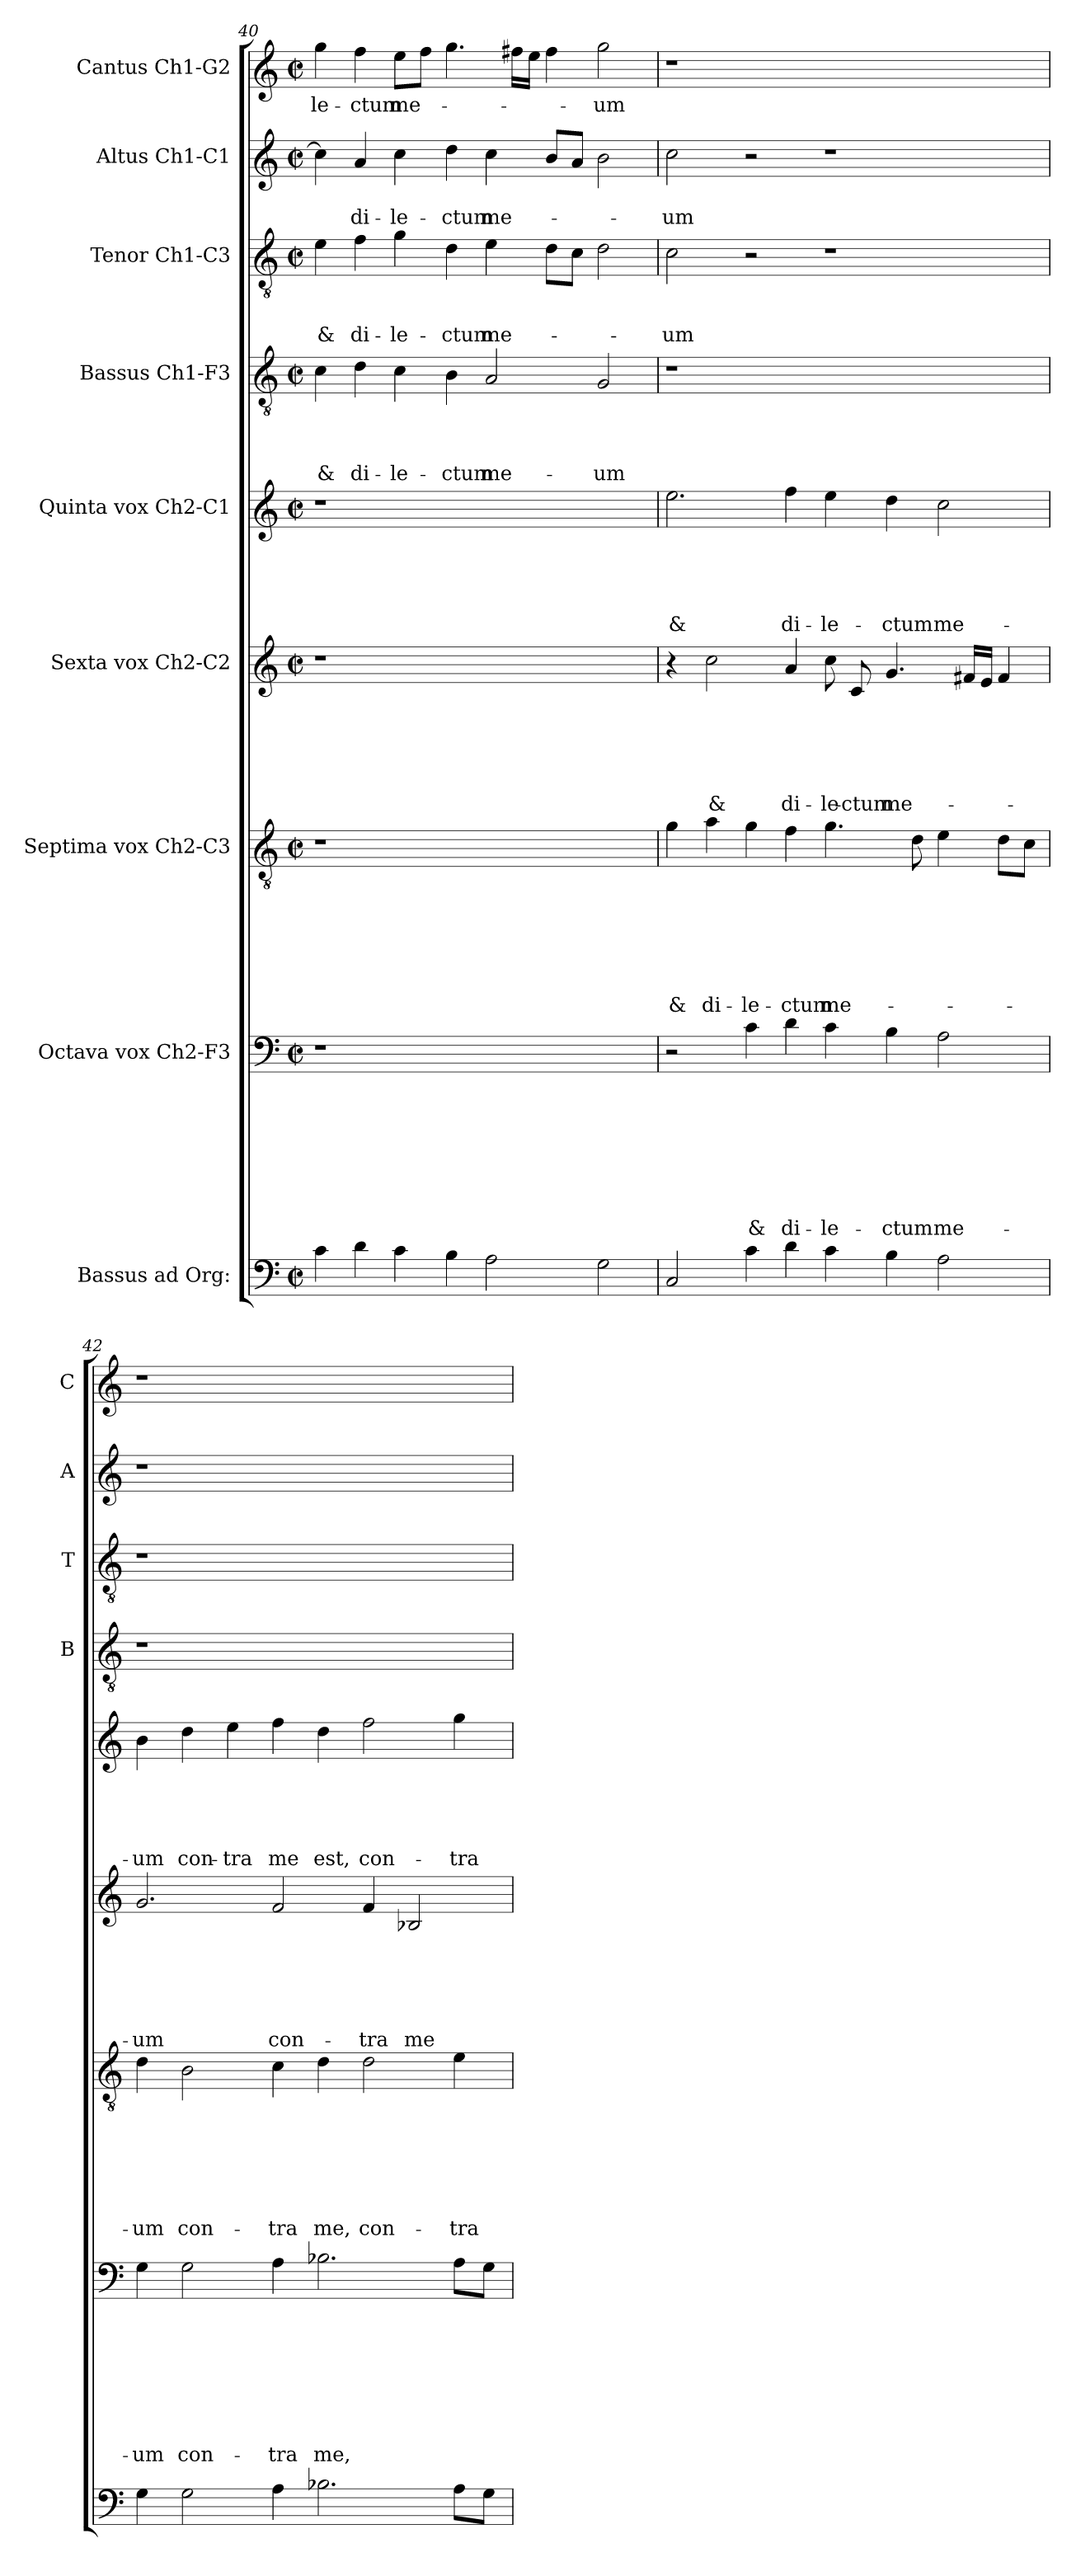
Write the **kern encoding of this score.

**kern	**kern	**text	**text	**text	**text	**text	**text	**text	**text	**kern	**text	**text	**text	**text	**text	**text	**text	**kern	**text	**text	**text	**text	**text	**text	**kern	**text	**text	**text	**text	**text	**kern	**text	**text	**text	**text	**kern	**text	**text	**text	**kern	**text	**text	**kern	**text
*part9	*part8	*part8	*part8	*part8	*part8	*part8	*part8	*part8	*part8	*part7	*part7	*part7	*part7	*part7	*part7	*part7	*part7	*part6	*part6	*part6	*part6	*part6	*part6	*part6	*part5	*part5	*part5	*part5	*part5	*part5	*part4	*part4	*part4	*part4	*part4	*part3	*part3	*part3	*part3	*part2	*part2	*part2	*part1	*part1
*staff9	*staff8	*staff8	*staff8	*staff8	*staff8	*staff8	*staff8	*staff8	*staff8	*staff7	*staff7	*staff7	*staff7	*staff7	*staff7	*staff7	*staff7	*staff6	*staff6	*staff6	*staff6	*staff6	*staff6	*staff6	*staff5	*staff5	*staff5	*staff5	*staff5	*staff5	*staff4	*staff4	*staff4	*staff4	*staff4	*staff3	*staff3	*staff3	*staff3	*staff2	*staff2	*staff2	*staff1	*staff1
*I"Bassus ad Org:	*I"Octava vox Ch2-F3	*	*	*	*	*	*	*	*	*I"Septima vox Ch2-C3	*	*	*	*	*	*	*	*I"Sexta vox Ch2-C2	*	*	*	*	*	*	*I"Quinta vox Ch2-C1	*	*	*	*	*	*I"Bassus Ch1-F3	*	*	*	*	*I"Tenor Ch1-C3	*	*	*	*I"Altus Ch1-C1	*	*	*I"Cantus Ch1-G2	*
*	*	*	*	*	*	*	*	*	*	*	*	*	*	*	*	*	*	*	*	*	*	*	*	*	*	*	*	*	*	*	*I'B	*	*	*	*	*I'T	*	*	*	*I'A	*	*	*I'C	*
*clefF4	*clefF4	*	*	*	*	*	*	*	*	*clefGv2	*	*	*	*	*	*	*	*clefG2	*	*	*	*	*	*	*clefG2	*	*	*	*	*	*clefGv2	*	*	*	*	*clefGv2	*	*	*	*clefG2	*	*	*clefG2	*
*k[]	*k[]	*	*	*	*	*	*	*	*	*k[]	*	*	*	*	*	*	*	*k[]	*	*	*	*	*	*	*k[]	*	*	*	*	*	*k[]	*	*	*	*	*k[]	*	*	*	*k[]	*	*	*k[]	*
*C:	*C:	*	*	*	*	*	*	*	*	*C:	*	*	*	*	*	*	*	*C:	*	*	*	*	*	*	*C:	*	*	*	*	*	*C:	*	*	*	*	*C:	*	*	*	*C:	*	*	*C:	*
*M2/2	*M2/2	*	*	*	*	*	*	*	*	*M2/2	*	*	*	*	*	*	*	*M2/2	*	*	*	*	*	*	*M2/2	*	*	*	*	*	*M2/2	*	*	*	*	*M2/2	*	*	*	*M2/2	*	*	*M2/2	*
*met(c|)	*met(c|)	*	*	*	*	*	*	*	*	*met(c|)	*	*	*	*	*	*	*	*met(c|)	*	*	*	*	*	*	*met(c|)	*	*	*	*	*	*met(c|)	*	*	*	*	*met(c|)	*	*	*	*met(c|)	*	*	*met(c|)	*
=40	=40	=40	=40	=40	=40	=40	=40	=40	=40	=40	=40	=40	=40	=40	=40	=40	=40	=40	=40	=40	=40	=40	=40	=40	=40	=40	=40	=40	=40	=40	=40	=40	=40	=40	=40	=40	=40	=40	=40	=40	=40	=40	=40	=40
!	!	!	!	!	!	!	!	!	!	!	!	!	!	!	!	!	!	!	!	!	!	!	!	!	!	!	!	!	!	!	!	!	!	!	!LO:LY:b	!	!	!	!LO:LY:b	!	!	!	!	!LO:LY:b
4c\	1r	.	.	.	.	.	.	.	.	1r	.	.	.	.	.	.	.	1r	.	.	.	.	.	.	1r	.	.	.	.	.	4c\	.	.	.	&	4e\	.	.	&	4cc\]	.	.	4gg\	-le-
!	!	!	!	!	!	!	!	!	!	!	!	!	!	!	!	!	!	!	!	!	!	!	!	!	!	!	!	!	!	!	!	!	!	!	!LO:LY:b	!	!	!	!LO:LY:b	!	!	!LO:LY:b	!	!LO:LY:b
4d\	.	.	.	.	.	.	.	.	.	.	.	.	.	.	.	.	.	.	.	.	.	.	.	.	.	.	.	.	.	.	4d\	.	.	.	di-	4f\	.	.	di-	4a/	.	di-	4ff\	-ctum
!	!	!	!	!	!	!	!	!	!	!	!	!	!	!	!	!	!	!	!	!	!	!	!	!	!	!	!	!	!	!	!	!	!	!	!LO:LY:b	!	!	!	!LO:LY:b	!	!	!LO:LY:b	!	!LO:LY:b
4c\	.	.	.	.	.	.	.	.	.	.	.	.	.	.	.	.	.	.	.	.	.	.	.	.	.	.	.	.	.	.	4c\	.	.	.	-le-	4g\	.	.	-le-	4cc\	.	-le-	8ee\L	me-
.	.	.	.	.	.	.	.	.	.	.	.	.	.	.	.	.	.	.	.	.	.	.	.	.	.	.	.	.	.	.	.	.	.	.	.	.	.	.	.	.	.	.	8ff\J	.
!	!	!	!	!	!	!	!	!	!	!	!	!	!	!	!	!	!	!	!	!	!	!	!	!	!	!	!	!	!	!	!	!	!	!	!LO:LY:b	!	!	!	!LO:LY:b	!	!	!LO:LY:b	!	!
4B\	.	.	.	.	.	.	.	.	.	.	.	.	.	.	.	.	.	.	.	.	.	.	.	.	.	.	.	.	.	.	4B\	.	.	.	-ctum	4d\	.	.	-ctum	4dd\	.	-ctum	4.gg\	.
!	!	!	!	!	!	!	!	!	!	!	!	!	!	!	!	!	!	!	!	!	!	!	!	!	!	!	!	!	!	!	!	!	!	!	!LO:LY:b	!	!	!	!LO:LY:b	!	!	!LO:LY:b	!	!
2A\	1ryy	.	.	.	.	.	.	.	.	1ryy	.	.	.	.	.	.	.	1ryy	.	.	.	.	.	.	1ryy	.	.	.	.	.	2A/	.	.	.	me-	4e\	.	.	me-	4cc\	.	me-	.	.
.	.	.	.	.	.	.	.	.	.	.	.	.	.	.	.	.	.	.	.	.	.	.	.	.	.	.	.	.	.	.	.	.	.	.	.	.	.	.	.	.	.	.	16ff#X\LL	.
.	.	.	.	.	.	.	.	.	.	.	.	.	.	.	.	.	.	.	.	.	.	.	.	.	.	.	.	.	.	.	.	.	.	.	.	.	.	.	.	.	.	.	16ee\JJ	.
.	.	.	.	.	.	.	.	.	.	.	.	.	.	.	.	.	.	.	.	.	.	.	.	.	.	.	.	.	.	.	.	.	.	.	.	8d\L	.	.	.	8b/L	.	.	4ff#\	.
.	.	.	.	.	.	.	.	.	.	.	.	.	.	.	.	.	.	.	.	.	.	.	.	.	.	.	.	.	.	.	.	.	.	.	.	8c\J	.	.	.	8a/J	.	.	.	.
!	!	!	!	!	!	!	!	!	!	!	!	!	!	!	!	!	!	!	!	!	!	!	!	!	!	!	!	!	!	!	!	!	!	!	!LO:LY:b	!	!	!	!	!	!	!	!	!LO:LY:b
2G\	.	.	.	.	.	.	.	.	.	.	.	.	.	.	.	.	.	.	.	.	.	.	.	.	.	.	.	.	.	.	2G/	.	.	.	-um	2d\	.	.	.	2b\	.	.	2gg\	-um
=41	=41	=41	=41	=41	=41	=41	=41	=41	=41	=41	=41	=41	=41	=41	=41	=41	=41	=41	=41	=41	=41	=41	=41	=41	=41	=41	=41	=41	=41	=41	=41	=41	=41	=41	=41	=41	=41	=41	=41	=41	=41	=41	=41	=41
!	!	!	!	!	!	!	!	!	!	!	!	!	!	!	!	!	!LO:LY:b	!	!	!	!	!	!	!	!	!	!	!	!	!LO:LY:b	!	!	!	!	!	!	!	!	!LO:LY:b	!	!	!LO:LY:b	!	!
2C/	2r	.	.	.	.	.	.	.	.	4g\	.	.	.	.	.	.	&	4r	.	.	.	.	.	.	2.ee\	.	.	.	.	&	1r	.	.	.	.	2c\	.	.	-um	2cc\	.	-um	1r	.
!	!	!	!	!	!	!	!	!	!	!	!	!	!	!	!	!	!LO:LY:b	!	!	!	!	!	!	!LO:LY:b	!	!	!	!	!	!	!	!	!	!	!	!	!	!	!	!	!	!	!	!
.	.	.	.	.	.	.	.	.	.	4a\	.	.	.	.	.	.	di-	2cc\	.	.	.	.	.	&	.	.	.	.	.	.	.	.	.	.	.	.	.	.	.	.	.	.	.	.
!	!	!	!	!	!	!	!	!	!LO:LY:b	!	!	!	!	!	!	!	!LO:LY:b	!	!	!	!	!	!	!	!	!	!	!	!	!	!	!	!	!	!	!	!	!	!	!	!	!	!	!
4c\	4c\	.	.	.	.	.	.	.	&	4g\	.	.	.	.	.	.	-le-	.	.	.	.	.	.	.	.	.	.	.	.	.	.	.	.	.	.	2r	.	.	.	2r	.	.	.	.
!	!	!	!	!	!	!	!	!	!LO:LY:b	!	!	!	!	!	!	!	!LO:LY:b	!	!	!	!	!	!	!LO:LY:b	!	!	!	!	!	!LO:LY:b	!	!	!	!	!	!	!	!	!	!	!	!	!	!
4d\	4d\	.	.	.	.	.	.	.	di-	4f\	.	.	.	.	.	.	-ctum	4a/	.	.	.	.	.	di-	4ff\	.	.	.	.	di-	.	.	.	.	.	.	.	.	.	.	.	.	.	.
!	!	!	!	!	!	!	!	!	!LO:LY:b	!	!	!	!	!	!	!	!LO:LY:b	!	!	!	!	!	!	!LO:LY:b	!	!	!	!	!	!LO:LY:b	!	!	!	!	!	!	!	!	!	!	!	!	!	!
4c\	4c\	.	.	.	.	.	.	.	-le-	4.g\	.	.	.	.	.	.	me-	8cc\	.	.	.	.	.	-le-	4ee\	.	.	.	.	-le-	1ryy	.	.	.	.	1r	.	.	.	1r	.	.	1ryy	.
!	!	!	!	!	!	!	!	!	!	!	!	!	!	!	!	!	!	!	!	!	!	!	!	!LO:LY:b	!	!	!	!	!	!	!	!	!	!	!	!	!	!	!	!	!	!	!	!
.	.	.	.	.	.	.	.	.	.	.	.	.	.	.	.	.	.	8c/	.	.	.	.	.	-ctum	.	.	.	.	.	.	.	.	.	.	.	.	.	.	.	.	.	.	.	.
!	!	!	!	!	!	!	!	!	!LO:LY:b	!	!	!	!	!	!	!	!	!	!	!	!	!	!	!LO:LY:b	!	!	!	!	!	!LO:LY:b	!	!	!	!	!	!	!	!	!	!	!	!	!	!
4B\	4B\	.	.	.	.	.	.	.	-ctum	.	.	.	.	.	.	.	.	4.g/	.	.	.	.	.	me-	4dd\	.	.	.	.	-ctum	.	.	.	.	.	.	.	.	.	.	.	.	.	.
.	.	.	.	.	.	.	.	.	.	8d\	.	.	.	.	.	.	.	.	.	.	.	.	.	.	.	.	.	.	.	.	.	.	.	.	.	.	.	.	.	.	.	.	.	.
!	!	!	!	!	!	!	!	!	!LO:LY:b	!	!	!	!	!	!	!	!	!	!	!	!	!	!	!	!	!	!	!	!	!LO:LY:b	!	!	!	!	!	!	!	!	!	!	!	!	!	!
2A\	2A\	.	.	.	.	.	.	.	me-	4e\	.	.	.	.	.	.	.	.	.	.	.	.	.	.	2cc\	.	.	.	.	me-	.	.	.	.	.	.	.	.	.	.	.	.	.	.
.	.	.	.	.	.	.	.	.	.	.	.	.	.	.	.	.	.	16f#X/LL	.	.	.	.	.	.	.	.	.	.	.	.	.	.	.	.	.	.	.	.	.	.	.	.	.	.
.	.	.	.	.	.	.	.	.	.	.	.	.	.	.	.	.	.	16e/JJ	.	.	.	.	.	.	.	.	.	.	.	.	.	.	.	.	.	.	.	.	.	.	.	.	.	.
.	.	.	.	.	.	.	.	.	.	8d\L	.	.	.	.	.	.	.	4f#/	.	.	.	.	.	.	.	.	.	.	.	.	.	.	.	.	.	.	.	.	.	.	.	.	.	.
.	.	.	.	.	.	.	.	.	.	8c\J	.	.	.	.	.	.	.	.	.	.	.	.	.	.	.	.	.	.	.	.	.	.	.	.	.	.	.	.	.	.	.	.	.	.
!!LO:PB:g=z
=42	=42	=42	=42	=42	=42	=42	=42	=42	=42	=42	=42	=42	=42	=42	=42	=42	=42	=42	=42	=42	=42	=42	=42	=42	=42	=42	=42	=42	=42	=42	=42	=42	=42	=42	=42	=42	=42	=42	=42	=42	=42	=42	=42	=42
!	!	!	!	!	!	!	!	!	!LO:LY:b	!	!	!	!	!	!	!	!LO:LY:b	!	!	!	!	!	!	!LO:LY:b	!	!	!	!	!	!LO:LY:b	!	!	!	!	!	!	!	!	!	!	!	!	!	!
4G\	4G\	.	.	.	.	.	.	.	-um	4d\	.	.	.	.	.	.	-um	2.g/	.	.	.	.	.	-um	4b\	.	.	.	.	-um	1r	.	.	.	.	1r	.	.	.	1r	.	.	1r	.
!	!	!	!	!	!	!	!	!	!LO:LY:b	!	!	!	!	!	!	!	!LO:LY:b	!	!	!	!	!	!	!	!	!	!	!	!	!LO:LY:b	!	!	!	!	!	!	!	!	!	!	!	!	!	!
2G\	2G\	.	.	.	.	.	.	.	con-	2B\	.	.	.	.	.	.	con-	.	.	.	.	.	.	.	4dd\	.	.	.	.	con-	.	.	.	.	.	.	.	.	.	.	.	.	.	.
!	!	!	!	!	!	!	!	!	!	!	!	!	!	!	!	!	!	!	!	!	!	!	!	!	!	!	!	!	!	!LO:LY:b	!	!	!	!	!	!	!	!	!	!	!	!	!	!
.	.	.	.	.	.	.	.	.	.	.	.	.	.	.	.	.	.	.	.	.	.	.	.	.	4ee\	.	.	.	.	-tra	.	.	.	.	.	.	.	.	.	.	.	.	.	.
!	!	!	!	!	!	!	!	!	!LO:LY:b	!	!	!	!	!	!	!	!LO:LY:b	!	!	!	!	!	!	!LO:LY:b	!	!	!	!	!	!LO:LY:b	!	!	!	!	!	!	!	!	!	!	!	!	!	!
4A\	4A\	.	.	.	.	.	.	.	-tra	4c\	.	.	.	.	.	.	-tra	2f/	.	.	.	.	.	con-	4ff\	.	.	.	.	me	.	.	.	.	.	.	.	.	.	.	.	.	.	.
!	!	!	!	!	!	!	!	!	!LO:LY:b	!	!	!	!	!	!	!	!LO:LY:b	!	!	!	!	!	!	!	!	!	!	!	!	!LO:LY:b	!	!	!	!	!	!	!	!	!	!	!	!	!	!
2.B-X\	2.B-X\	.	.	.	.	.	.	.	me,	4d\	.	.	.	.	.	.	me,	.	.	.	.	.	.	.	4dd\	.	.	.	.	est,	1ryy	.	.	.	.	1ryy	.	.	.	1ryy	.	.	1ryy	.
!	!	!	!	!	!	!	!	!	!	!	!	!	!	!	!	!	!LO:LY:b	!	!	!	!	!	!	!LO:LY:b	!	!	!	!	!	!LO:LY:b	!	!	!	!	!	!	!	!	!	!	!	!	!	!
.	.	.	.	.	.	.	.	.	.	2d\	.	.	.	.	.	.	con-	4f/	.	.	.	.	.	-tra	2ff\	.	.	.	.	con-	.	.	.	.	.	.	.	.	.	.	.	.	.	.
!	!	!	!	!	!	!	!	!	!	!	!	!	!	!	!	!	!	!	!	!	!	!	!	!LO:LY:b	!	!	!	!	!	!	!	!	!	!	!	!	!	!	!	!	!	!	!	!
.	.	.	.	.	.	.	.	.	.	.	.	.	.	.	.	.	.	2B-X/	.	.	.	.	.	me	.	.	.	.	.	.	.	.	.	.	.	.	.	.	.	.	.	.	.	.
!	!	!	!	!	!	!	!	!	!	!	!	!	!	!	!	!	!LO:LY:b	!	!	!	!	!	!	!	!	!	!	!	!	!LO:LY:b	!	!	!	!	!	!	!	!	!	!	!	!	!	!
8A\L	8A\L	.	.	.	.	.	.	.	.	4e\	.	.	.	.	.	.	-tra	.	.	.	.	.	.	.	4gg\	.	.	.	.	-tra	.	.	.	.	.	.	.	.	.	.	.	.	.	.
8G\J	8G\J	.	.	.	.	.	.	.	.	.	.	.	.	.	.	.	.	.	.	.	.	.	.	.	.	.	.	.	.	.	.	.	.	.	.	.	.	.	.	.	.	.	.	.
=	=	=	=	=	=	=	=	=	=	=	=	=	=	=	=	=	=	=	=	=	=	=	=	=	=	=	=	=	=	=	=	=	=	=	=	=	=	=	=	=	=	=	=	=
*-	*-	*-	*-	*-	*-	*-	*-	*-	*-	*-	*-	*-	*-	*-	*-	*-	*-	*-	*-	*-	*-	*-	*-	*-	*-	*-	*-	*-	*-	*-	*-	*-	*-	*-	*-	*-	*-	*-	*-	*-	*-	*-	*-	*-
